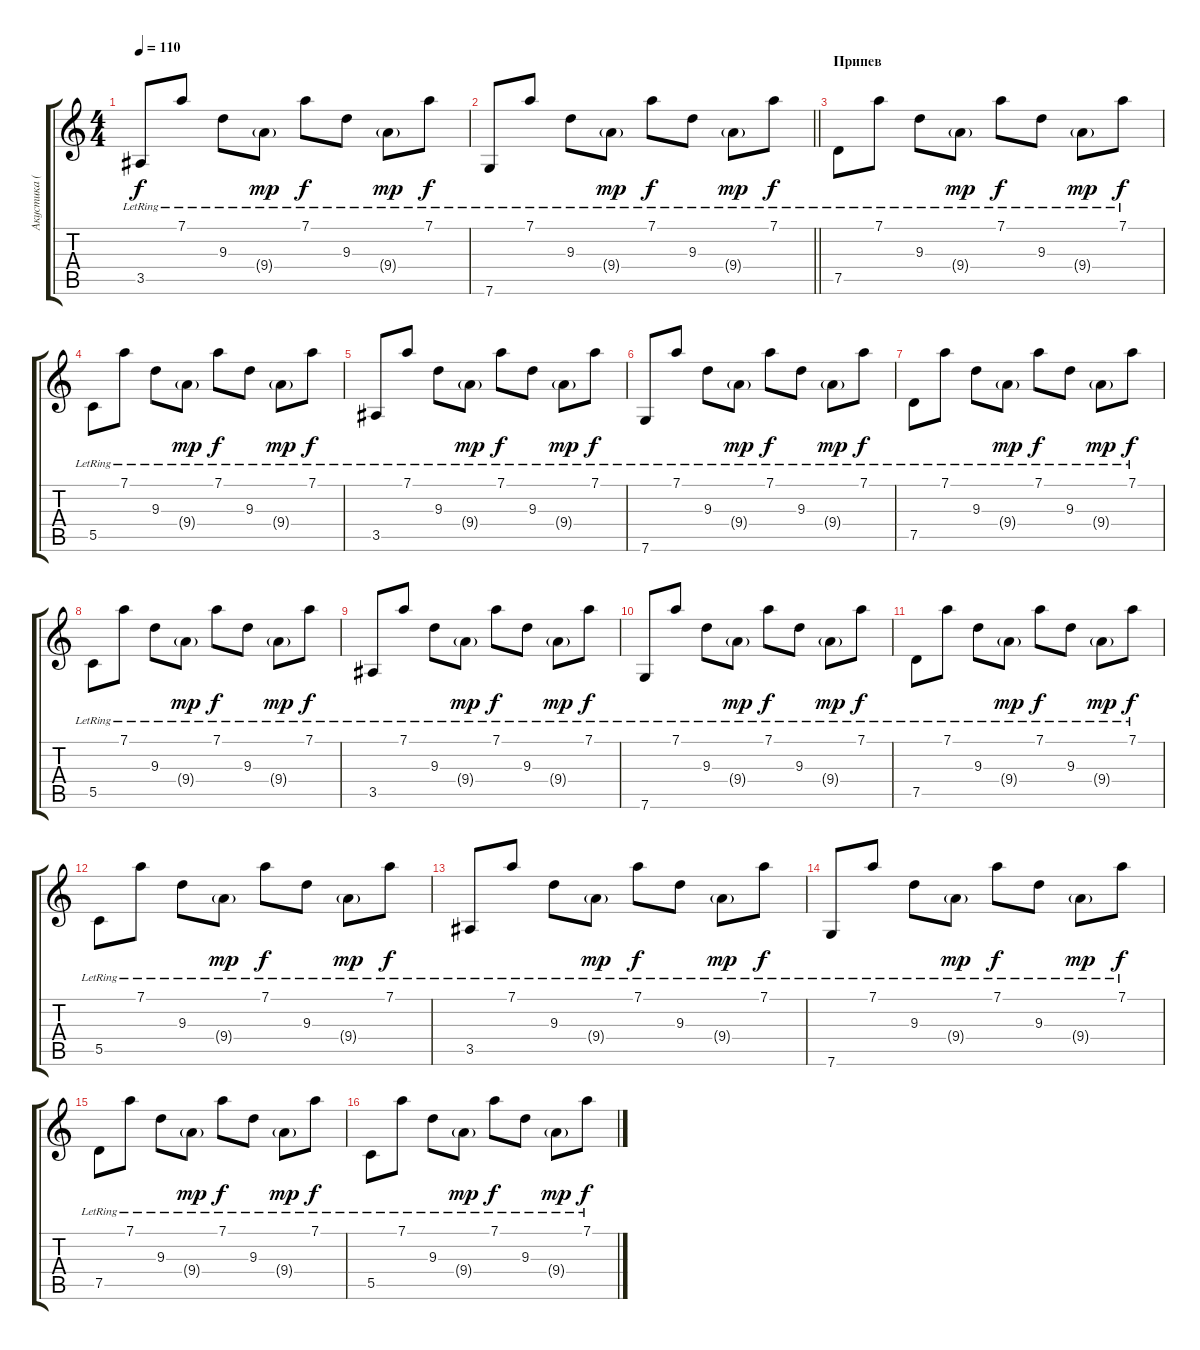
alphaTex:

\track ("Акустика (ритм)" "Акустика (") {instrument acousticguitarsteel}
\staff {score tabs}
\tuning (D4 A3 F3 C3 G2 C2) {hide}
\ts (4 4)
\tempo 110
\clef g2
\ks c
3.5{lr}.8{dy f} 7.1{lr}.8 9.3{lr}.8 9.4{g lr}.8{dy mp} 7.1{lr}.8{dy f} 9.3{lr}.8 9.4{g lr}.8{dy mp} 7.1{lr}.8{dy f} |
\barLineRight lightlight
7.6{lr}.8 7.1{lr}.8 9.3{lr}.8 9.4{g lr}.8{dy mp} 7.1{lr}.8{dy f} 9.3{lr}.8 9.4{g lr}.8{dy mp} 7.1{lr}.8{dy f} |
\section ("" "Припев")
7.5{lr}.8 7.1{lr}.8 9.3{lr}.8 9.4{g lr}.8{dy mp} 7.1{lr}.8{dy f} 9.3{lr}.8 9.4{g lr}.8{dy mp} 7.1{lr}.8{dy f} |
5.5{lr}.8 7.1{lr}.8 9.3{lr}.8 9.4{g lr}.8{dy mp} 7.1{lr}.8{dy f} 9.3{lr}.8 9.4{g lr}.8{dy mp} 7.1{lr}.8{dy f} |
3.5{lr}.8 7.1{lr}.8 9.3{lr}.8 9.4{g lr}.8{dy mp} 7.1{lr}.8{dy f} 9.3{lr}.8 9.4{g lr}.8{dy mp} 7.1{lr}.8{dy f} |
7.6{lr}.8 7.1{lr}.8 9.3{lr}.8 9.4{g lr}.8{dy mp} 7.1{lr}.8{dy f} 9.3{lr}.8 9.4{g lr}.8{dy mp} 7.1{lr}.8{dy f} |
7.5{lr}.8 7.1{lr}.8 9.3{lr}.8 9.4{g lr}.8{dy mp} 7.1{lr}.8{dy f} 9.3{lr}.8 9.4{g lr}.8{dy mp} 7.1{lr}.8{dy f} |
5.5{lr}.8 7.1{lr}.8 9.3{lr}.8 9.4{g lr}.8{dy mp} 7.1{lr}.8{dy f} 9.3{lr}.8 9.4{g lr}.8{dy mp} 7.1{lr}.8{dy f} |
3.5{lr}.8 7.1{lr}.8 9.3{lr}.8 9.4{g lr}.8{dy mp} 7.1{lr}.8{dy f} 9.3{lr}.8 9.4{g lr}.8{dy mp} 7.1{lr}.8{dy f} |
7.6{lr}.8 7.1{lr}.8 9.3{lr}.8 9.4{g lr}.8{dy mp} 7.1{lr}.8{dy f} 9.3{lr}.8 9.4{g lr}.8{dy mp} 7.1{lr}.8{dy f} |
7.5{lr}.8 7.1{lr}.8 9.3{lr}.8 9.4{g lr}.8{dy mp} 7.1{lr}.8{dy f} 9.3{lr}.8 9.4{g lr}.8{dy mp} 7.1{lr}.8{dy f} |
5.5{lr}.8 7.1{lr}.8 9.3{lr}.8 9.4{g lr}.8{dy mp} 7.1{lr}.8{dy f} 9.3{lr}.8 9.4{g lr}.8{dy mp} 7.1{lr}.8{dy f} |
3.5{lr}.8 7.1{lr}.8 9.3{lr}.8 9.4{g lr}.8{dy mp} 7.1{lr}.8{dy f} 9.3{lr}.8 9.4{g lr}.8{dy mp} 7.1{lr}.8{dy f} |
7.6{lr}.8 7.1{lr}.8 9.3{lr}.8 9.4{g lr}.8{dy mp} 7.1{lr}.8{dy f} 9.3{lr}.8 9.4{g lr}.8{dy mp} 7.1{lr}.8{dy f} |
7.5{lr}.8 7.1{lr}.8 9.3{lr}.8 9.4{g lr}.8{dy mp} 7.1{lr}.8{dy f} 9.3{lr}.8 9.4{g lr}.8{dy mp} 7.1{lr}.8{dy f} |
5.5{lr}.8 7.1{lr}.8 9.3{lr}.8 9.4{g lr}.8{dy mp} 7.1{lr}.8{dy f} 9.3{lr}.8 9.4{g lr}.8{dy mp} 7.1{lr}.8{dy f}
